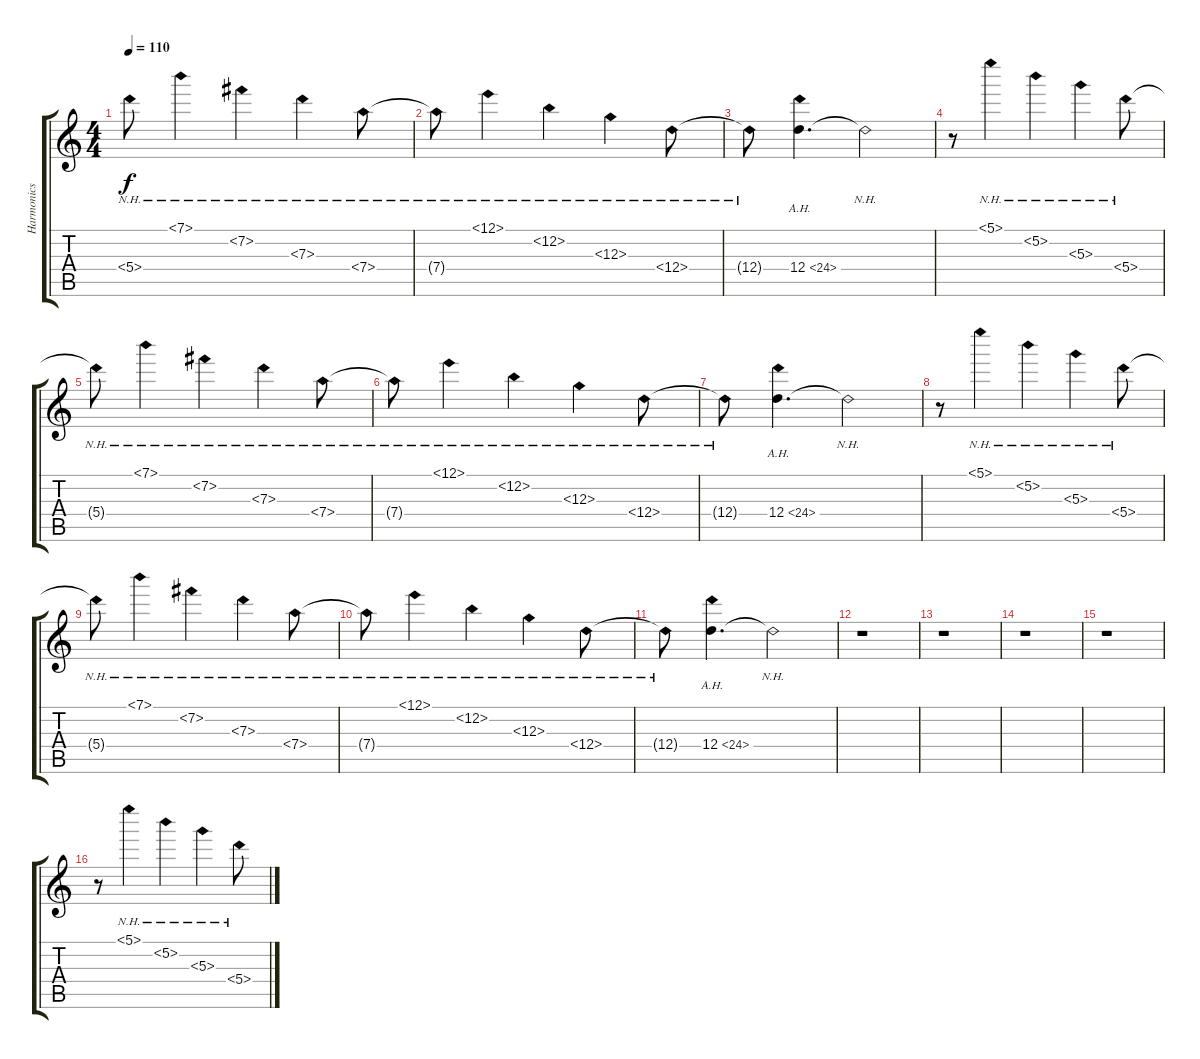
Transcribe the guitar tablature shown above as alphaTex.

\track ("Harmonics" "Harmonics") {instrument electricguitarjazz}
\staff {score tabs}
\tuning (E4 B3 G3 D3 A2 E2) {hide}
\ts (4 4)
\tempo 110
\clef g2
\ks c
5.4{nh t}.8{dy f} 7.1{nh}.4 7.2{nh}.4 7.3{nh}.4 7.4{nh}.8 |
7.4{nh t}.8 12.1{nh}.4 12.2{nh}.4 12.3{nh}.4 12.4{nh}.8 |
12.4{nh t}.8 12.4{ah 12}.4{d} 12.4{nh t}.2 |
r.8 5.1{nh}.4 5.2{nh}.4 5.3{nh}.4 5.4{nh}.8 |
5.4{nh t}.8 7.1{nh}.4 7.2{nh}.4 7.3{nh}.4 7.4{nh}.8 |
7.4{nh t}.8 12.1{nh}.4 12.2{nh}.4 12.3{nh}.4 12.4{nh}.8 |
12.4{nh t}.8 12.4{ah 12}.4{d} 12.4{nh t}.2 |
r.8 5.1{nh}.4 5.2{nh}.4 5.3{nh}.4 5.4{nh}.8 |
5.4{nh t}.8 7.1{nh}.4 7.2{nh}.4 7.3{nh}.4 7.4{nh}.8 |
7.4{nh t}.8 12.1{nh}.4 12.2{nh}.4 12.3{nh}.4 12.4{nh}.8 |
12.4{nh t}.8 12.4{ah 12}.4{d} 12.4{nh t}.2 |
r.1 |
r.1 |
r.1 |
r.1 |
r.8 5.1{nh}.4 5.2{nh}.4 5.3{nh}.4 5.4{nh}.8
